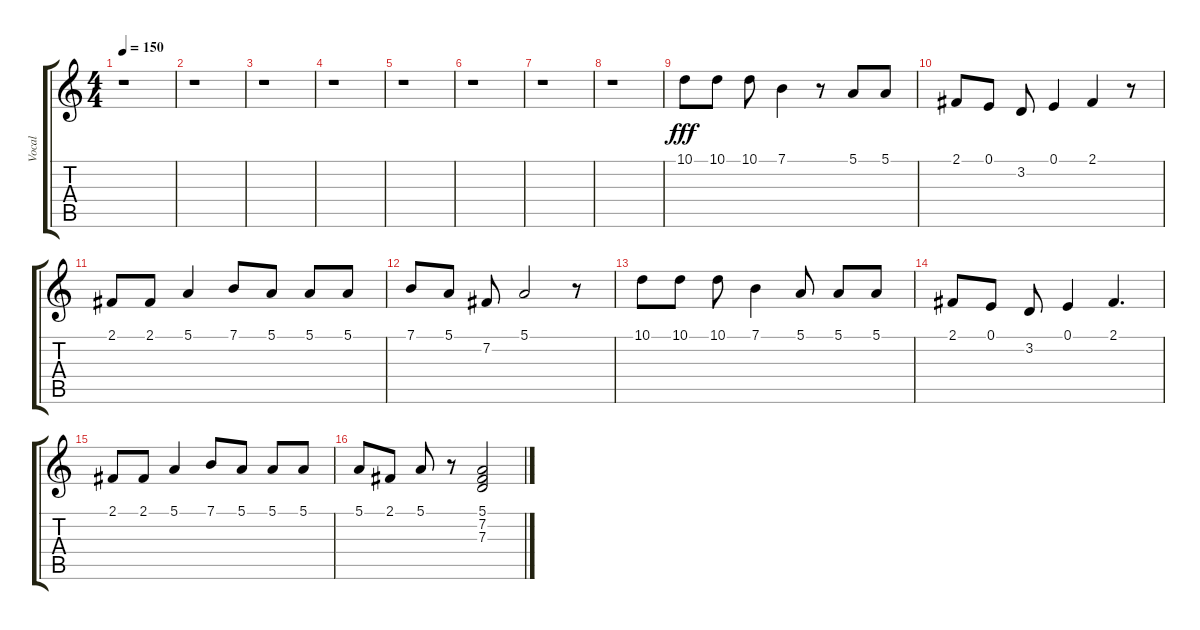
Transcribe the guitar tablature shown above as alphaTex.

\track ("Vocal" "Vocal") {instrument voiceoohs}
\staff {score tabs}
\tuning (E4 B3 G3 D3 A2 E2) {hide}
\ts (4 4)
\tempo 150
\clef g2
\ks c
r.1{dy fff} |
r.1 |
r.1 |
r.1 |
r.1 |
r.1 |
r.1 |
r.1 |
10.1.8 10.1.8 10.1.8 7.1.4 r.8 5.1.8 5.1.8 |
2.1.8 0.1.8 3.2.8 0.1.4 2.1.4 r.8 |
2.1.8 2.1.8 5.1.4 7.1.8 5.1.8 5.1.8 5.1.8 |
7.1.8 5.1.8 7.2.8 5.1.2 r.8 |
10.1.8 10.1.8 10.1.8 7.1.4 5.1.8 5.1.8 5.1.8 |
2.1.8 0.1.8 3.2.8 0.1.4 2.1.4{d} |
2.1.8 2.1.8 5.1.4 7.1.8 5.1.8 5.1.8 5.1.8 |
5.1.8 2.1.8 5.1.8 r.8 (5.1 7.2 7.3).2
